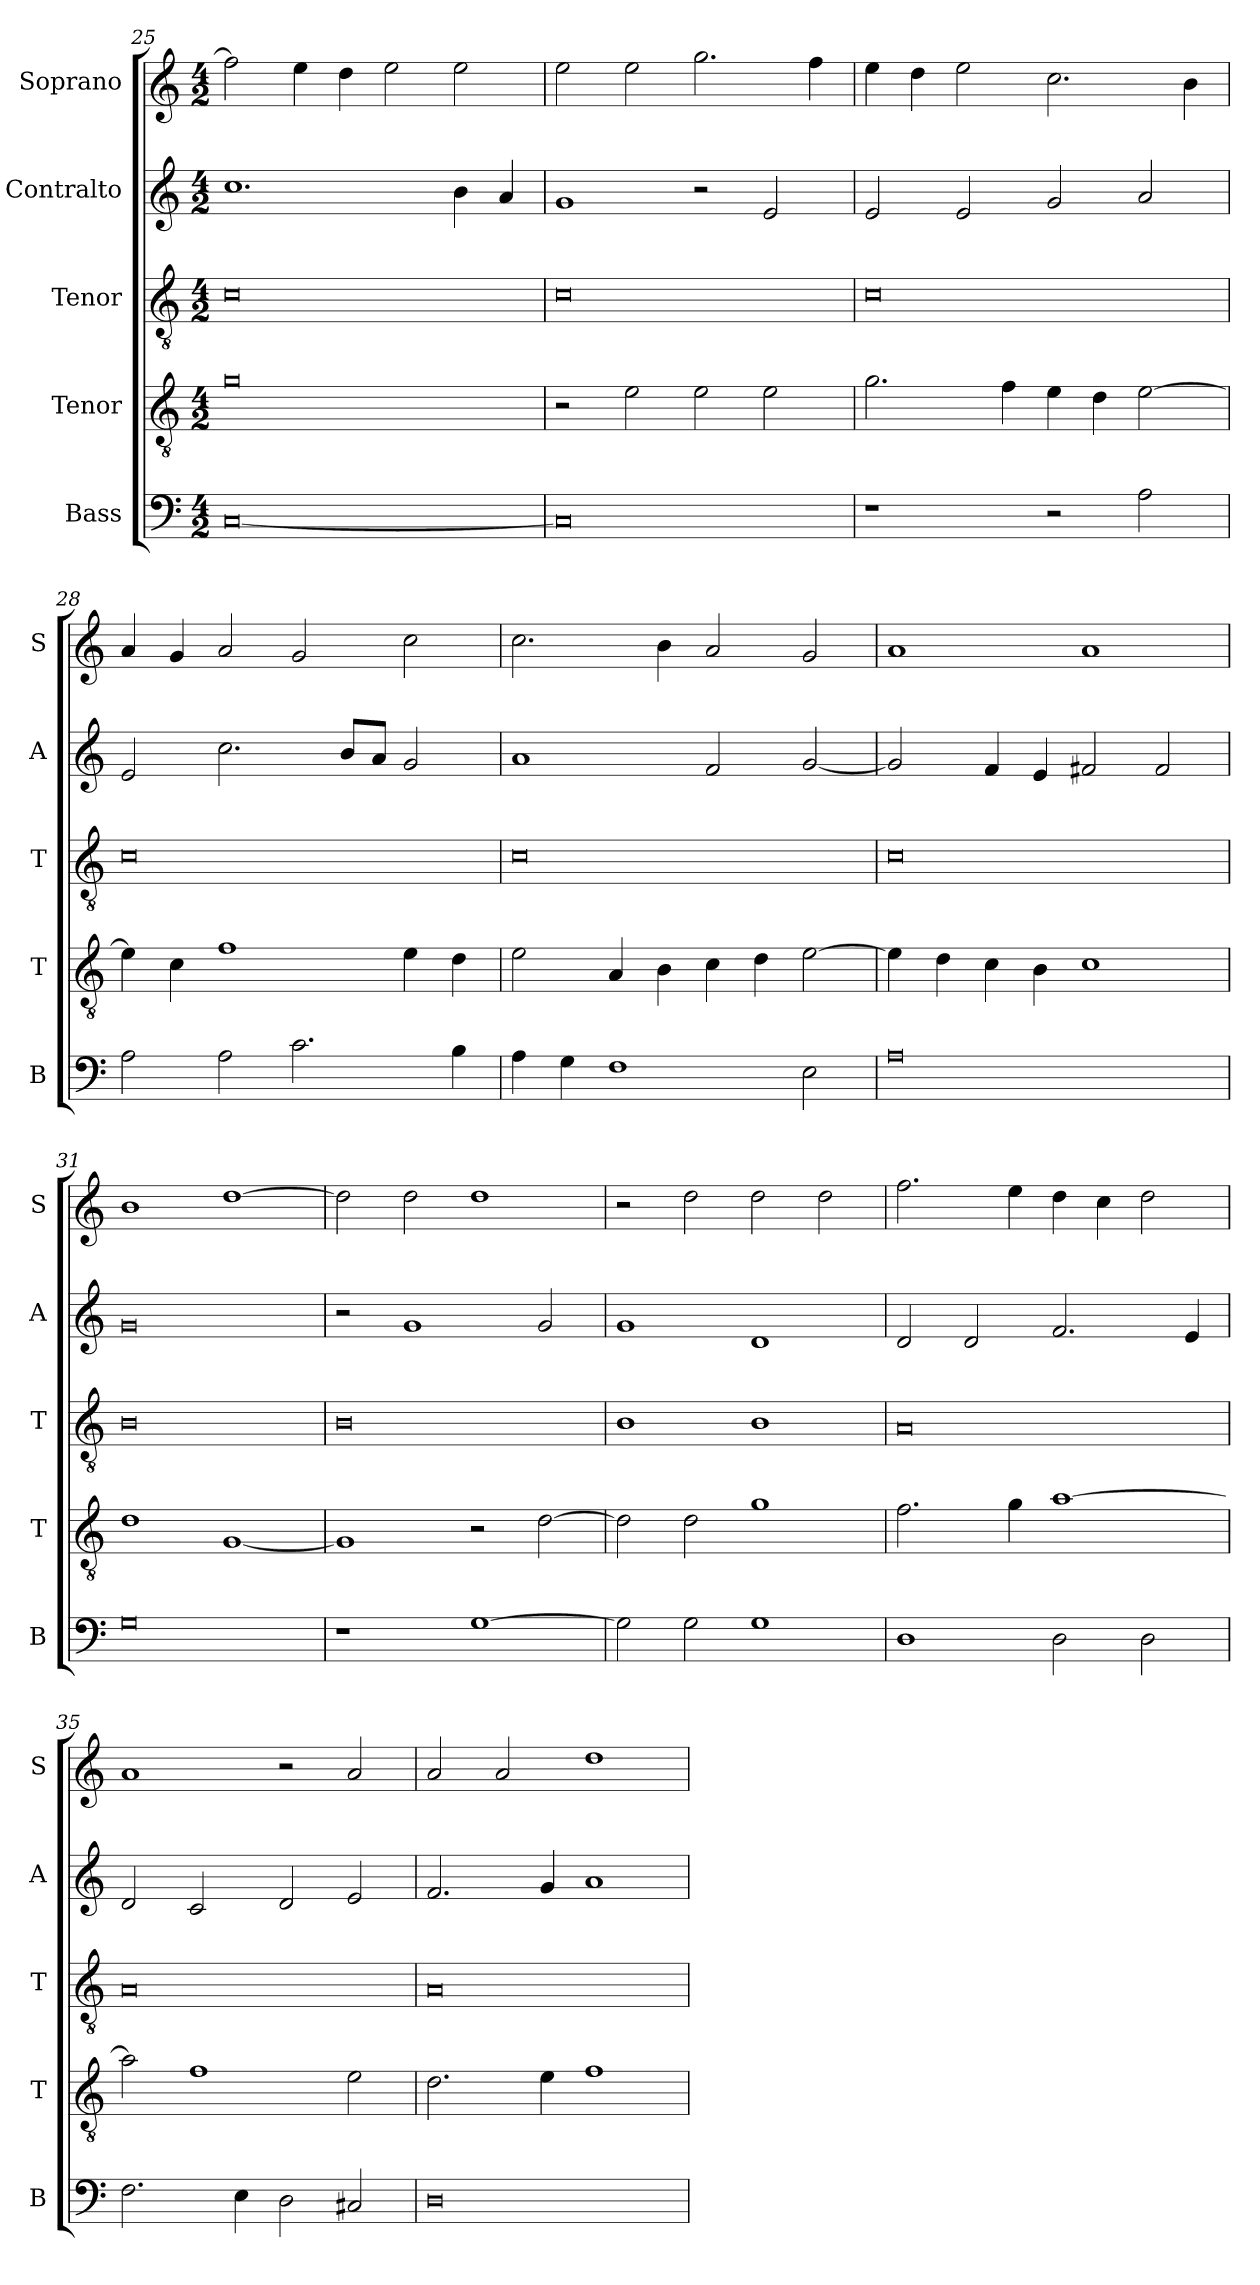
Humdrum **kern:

**kern	**kern	**kern	**kern	**kern
*part5	*part4	*part3	*part2	*part1
*staff5	*staff4	*staff3	*staff2	*staff1
*I"Bass	*I"Tenor	*I"Tenor	*I"Contralto	*I"Soprano
*I'B	*I'T	*I'T	*I'A	*I'S
*clefF4	*clefGv2	*clefGv2	*clefG2	*clefG2
*k[]	*k[]	*k[]	*k[]	*k[]
*G:mix	*G:mix	*G:mix	*G:mix	*G:mix
*M4/2	*M4/2	*M4/2	*M4/2	*M4/2
=25	=25	=25	=25	=25
[0C	0g	0c	1.cc	2ff]
.	.	.	.	4ee
.	.	.	.	4dd
.	.	.	.	2ee
.	.	.	4b	2ee
.	.	.	4a	.
=26	=26	=26	=26	=26
0C]	2r	0c	1g	2ee
.	2e	.	.	2ee
.	2e	.	2r	2.gg
.	2e	.	2e	.
.	.	.	.	4ff
=27	=27	=27	=27	=27
1r	2.g	0c	2e	4ee
.	.	.	.	4dd
.	.	.	2e	2ee
.	4f	.	.	.
2r	4e	.	2g	2.cc
.	4d	.	.	.
2A	[2e	.	2a	.
.	.	.	.	4b
=28	=28	=28	=28	=28
2A	4e]	0c	2e	4a
.	4c	.	.	4g
2A	1f	.	2.cc	2a
2.c	.	.	.	2g
.	.	.	8b/L	.
.	.	.	8a/J	.
.	4e	.	2g	2cc
4B	4d	.	.	.
=29	=29	=29	=29	=29
4A	2e	0c	1a	2.cc
4G	.	.	.	.
1F	4A	.	.	.
.	4B	.	.	4b
.	4c	.	2f	2a
.	4d	.	.	.
2E	[2e	.	[2g	2g
=30	=30	=30	=30	=30
0A	4e]	0c	2g]	1a
.	4d	.	.	.
.	4c	.	4f	.
.	4B	.	4e	.
.	1c	.	2f#X	1a
.	.	.	2f#	.
=31	=31	=31	=31	=31
0G	1d	0B	0g	1b
.	[1G	.	.	[1dd
=32	=32	=32	=32	=32
1r	1G]	0B	2r	2dd]
.	.	.	1g	2dd
[1G	2r	.	.	1dd
.	[2d	.	2g	.
=33	=33	=33	=33	=33
2G]	2d]	1B	1g	2r
2G	2d	.	.	2dd
1G	1g	1B	1d	2dd
.	.	.	.	2dd
=34	=34	=34	=34	=34
1D	2.f	0A	2d	2.ff
.	.	.	2d	.
.	4g	.	.	4ee
2D	[1a	.	2.f	4dd
.	.	.	.	4cc
2D	.	.	.	2dd
.	.	.	4e	.
=35	=35	=35	=35	=35
2.F	2a]	0A	2d	1a
.	1f	.	2c	.
4E	.	.	.	.
2D	.	.	2d	2r
2C#X	2e	.	2e	2a
=36	=36	=36	=36	=36
0D	2.d	0A	2.f	2a
.	.	.	.	2a
.	4e	.	4g	.
.	1f	.	1a	1dd
=	=	=	=	=
*-	*-	*-	*-	*-
